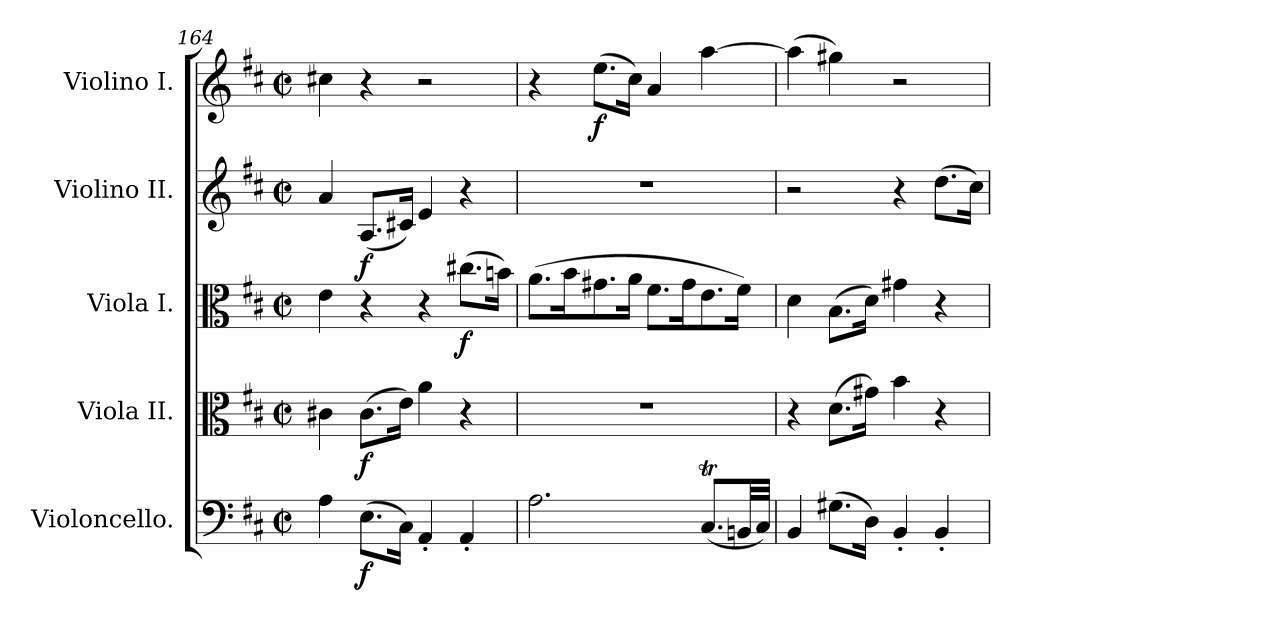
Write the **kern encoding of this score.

**kern	**dynam	**kern	**dynam	**kern	**dynam	**kern	**dynam	**kern	**dynam
*part5	*part5	*part4	*part4	*part3	*part3	*part2	*part2	*part1	*part1
*staff5	*staff5	*staff4	*staff4	*staff3	*staff3	*staff2	*staff2	*staff1	*staff1
*I"Violoncello.	*	*I"Viola II.	*	*I"Viola I.	*	*I"Violino II.	*	*I"Violino I.	*
*I'Vc	*	*I'Vla	*	*I'Vla	*	*I'Vln	*	*I'Vln	*
*clefF4	*	*clefC3	*	*clefC3	*	*clefG2	*	*clefG2	*
*k[f#c#]	*	*k[f#c#]	*	*k[f#c#]	*	*k[f#c#]	*	*k[f#c#]	*
*M2/2	*	*M2/2	*	*M2/2	*	*M2/2	*	*M2/2	*
*met(c|)	*	*met(c|)	*	*met(c|)	*	*met(c|)	*	*met(c|)	*
=164	=164	=164	=164	=164	=164	=164	=164	=164	=164
4A\	.	4c#X\	.	4e\	.	4a/	.	4cc#X\	.
!	!LO:DY:b	!	!LO:DY:b	!	!	!	!LO:DY:b	!	!
(>8.E\L	f	(>8.c#\L	f	4r	.	(<8.A/L	f	4r	.
16C#\Jk)	.	16e\Jk)	.	.	.	16c#X/Jk)	.	.	.
4AA'/	.	4a\	.	4r	.	4e/	.	2r	.
!	!	!	!	!	!LO:DY:b	!	!	!	!
4AA'/	.	4r	.	(>8.cc#X\L	f	4r	.	.	.
.	.	.	.	16bn\Jk)	.	.	.	.	.
=165	=165	=165	=165	=165	=165	=165	=165	=165	=165
2.A\	.	1r	.	(>8.a\L	.	1r	.	4r	.
.	.	.	.	16b\K	.	.	.	.	.
!	!	!	!	!	!	!	!	!	!LO:DY:b
.	.	.	.	8.g#X\	.	.	.	(>8.ee\L	f
.	.	.	.	16a\Jk	.	.	.	16cc#\Jk)	.
.	.	.	.	8.f#\L	.	.	.	4a/	.
.	.	.	.	16g#\K	.	.	.	.	.
(<8.C#t/L	.	.	.	8.e\	.	.	.	[4aa\	.
32BBn/LL	.	.	.	16f#\Jk)	.	.	.	.	.
32C#/JJJ)	.	.	.	.	.	.	.	.	.
=166	=166	=166	=166	=166	=166	=166	=166	=166	=166
4BB/	.	4r	.	4d\	.	2r	.	(>4aa\]	.
(>8.G#X\L	.	(>8.d\L	.	(>8.B\L	.	.	.	4gg#X\)	.
16D\Jk)	.	16g#X\Jk)	.	16d\Jk)	.	.	.	.	.
4BB'/	.	4b\	.	4g#X\	.	4r	.	2r	.
4BB'/	.	4r	.	4r	.	(>8.dd\L	.	.	.
.	.	.	.	.	.	16cc#\Jk)	.	.	.
=	=	=	=	=	=	=	=	=	=
*-	*-	*-	*-	*-	*-	*-	*-	*-	*-
